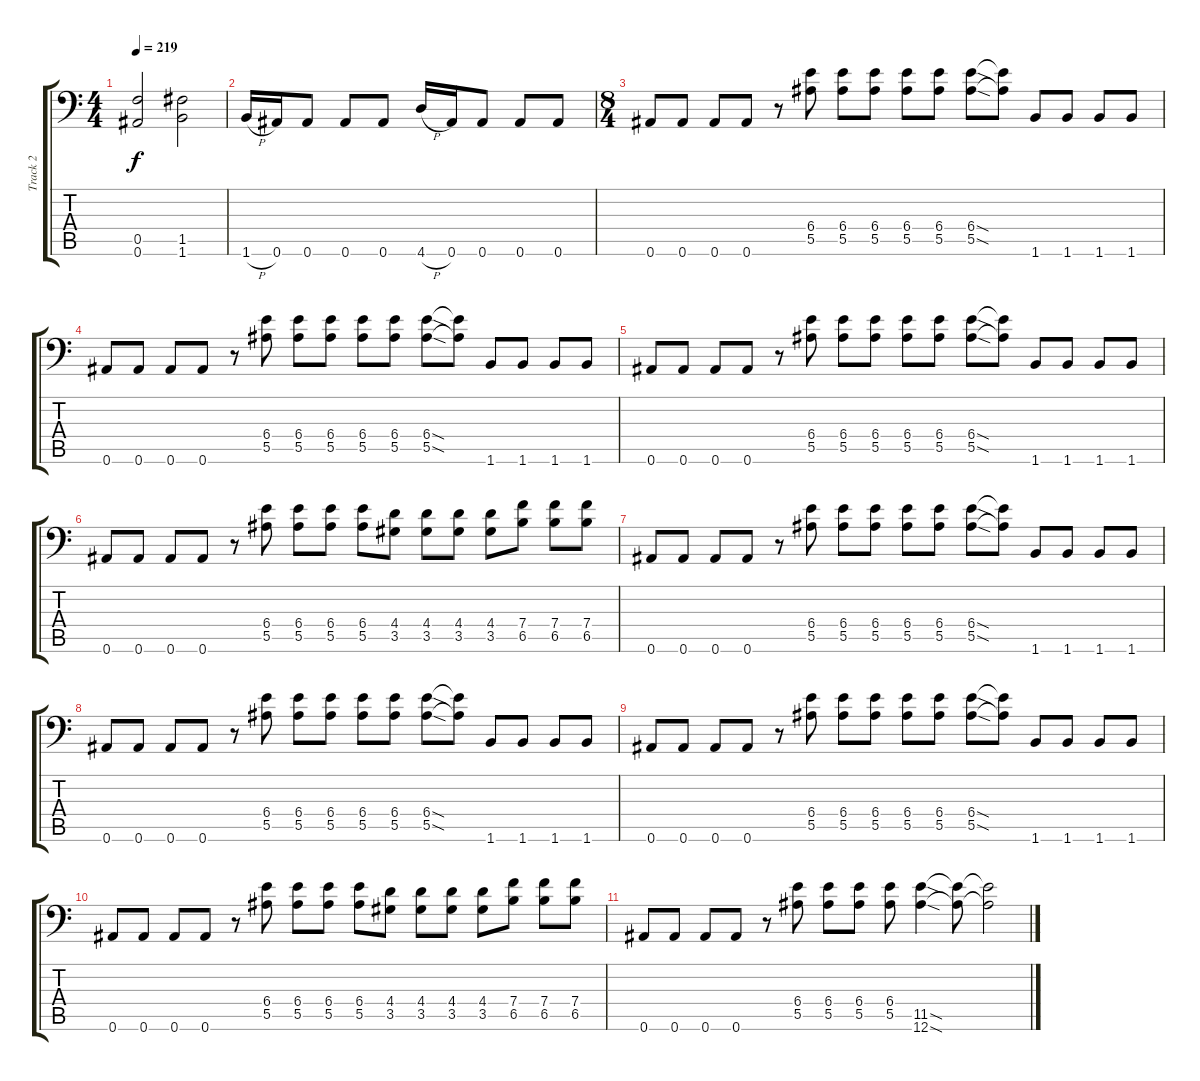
\track ("Track 2" "Track 2") {instrument distortionguitar}
\staff {score tabs}
\tuning (C4 G3 Eb3 Bb2 F2 Bb1) {hide}
\ts (4 4)
\tempo 219
\clef f4
\ks c
(0.5 0.6).2{dy f} (1.5 1.6).2 |
1.6{h}.16 0.6.16 0.6.8 0.6.8 0.6.8 4.6{h}.16 0.6.16 0.6.8 0.6.8 0.6.8 |
\ts (8 4)
0.6.8 0.6.8 0.6.8 0.6.8 r.8 (6.4 5.5).8 (6.4 5.5).8 (6.4 5.5).8 (6.4 5.5).8 (6.4 5.5).8 (6.4{sod} 5.5{sod}).8 (6.4{t} 5.5{t}).8 1.6.8 1.6.8 1.6.8 1.6.8 |
0.6.8 0.6.8 0.6.8 0.6.8 r.8 (6.4 5.5).8 (6.4 5.5).8 (6.4 5.5).8 (6.4 5.5).8 (6.4 5.5).8 (6.4{sod} 5.5{sod}).8 (6.4{t} 5.5{t}).8 1.6.8 1.6.8 1.6.8 1.6.8 |
0.6.8 0.6.8 0.6.8 0.6.8 r.8 (6.4 5.5).8 (6.4 5.5).8 (6.4 5.5).8 (6.4 5.5).8 (6.4 5.5).8 (6.4{sod} 5.5{sod}).8 (6.4{t} 5.5{t}).8 1.6.8 1.6.8 1.6.8 1.6.8 |
0.6.8 0.6.8 0.6.8 0.6.8 r.8 (6.4 5.5).8 (6.4 5.5).8 (6.4 5.5).8 (6.4 5.5).8 (4.4 3.5).8 (4.4 3.5).8 (4.4 3.5).8 (4.4 3.5).8 (7.4 6.5).8 (7.4 6.5).8 (7.4 6.5).8 |
0.6.8 0.6.8 0.6.8 0.6.8 r.8 (6.4 5.5).8 (6.4 5.5).8 (6.4 5.5).8 (6.4 5.5).8 (6.4 5.5).8 (6.4{sod} 5.5{sod}).8 (6.4{t} 5.5{t}).8 1.6.8 1.6.8 1.6.8 1.6.8 |
0.6.8 0.6.8 0.6.8 0.6.8 r.8 (6.4 5.5).8 (6.4 5.5).8 (6.4 5.5).8 (6.4 5.5).8 (6.4 5.5).8 (6.4{sod} 5.5{sod}).8 (6.4{t} 5.5{t}).8 1.6.8 1.6.8 1.6.8 1.6.8 |
0.6.8 0.6.8 0.6.8 0.6.8 r.8 (6.4 5.5).8 (6.4 5.5).8 (6.4 5.5).8 (6.4 5.5).8 (6.4 5.5).8 (6.4{sod} 5.5{sod}).8 (6.4{t} 5.5{t}).8 1.6.8 1.6.8 1.6.8 1.6.8 |
0.6.8 0.6.8 0.6.8 0.6.8 r.8 (6.4 5.5).8 (6.4 5.5).8 (6.4 5.5).8 (6.4 5.5).8 (4.4 3.5).8 (4.4 3.5).8 (4.4 3.5).8 (4.4 3.5).8 (7.4 6.5).8 (7.4 6.5).8 (7.4 6.5).8 |
0.6.8 0.6.8 0.6.8 0.6.8 r.8 (6.4 5.5).8 (6.4 5.5).8 (6.4 5.5).8 (6.4 5.5).8 (11.5{sod} 12.6{sod}).4 (11.5{t} 12.6{t}).8 (11.5{t} 12.6{t}).2
